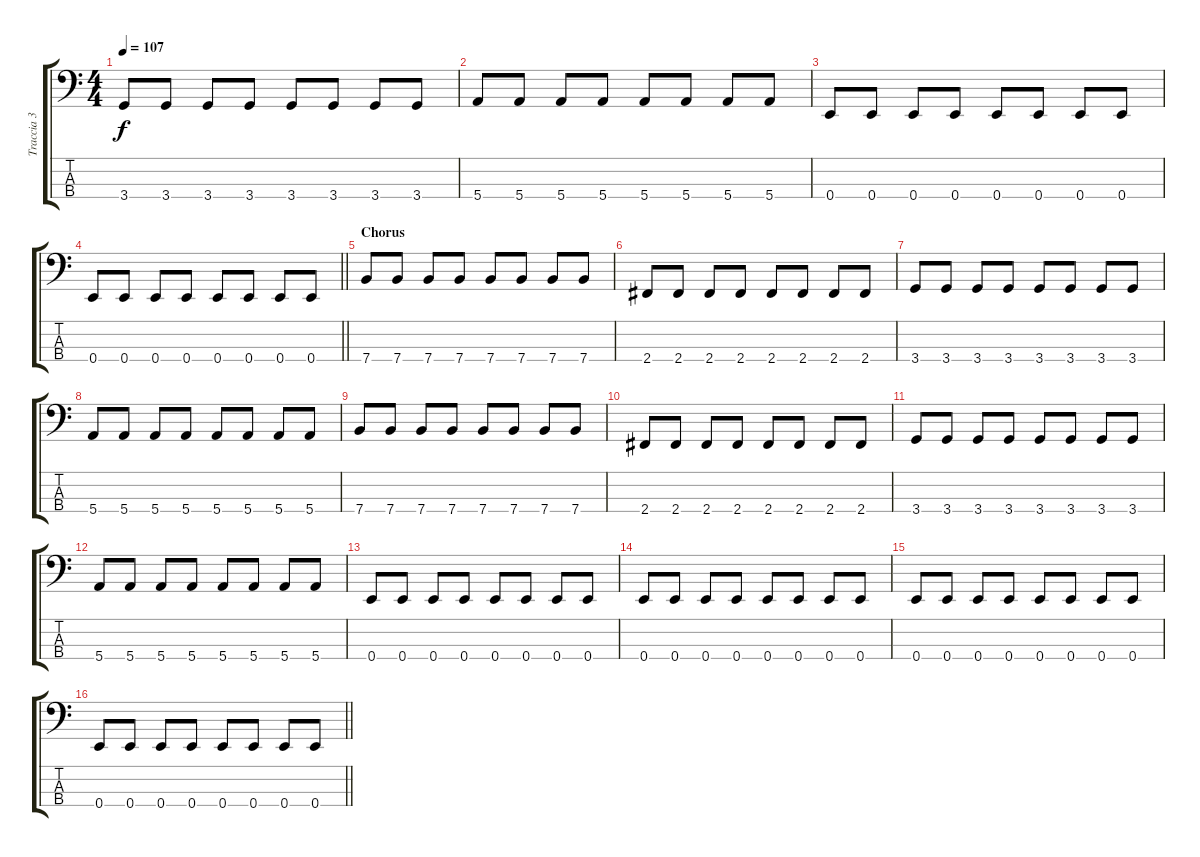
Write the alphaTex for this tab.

\track ("Traccia 3" "Traccia 3") {instrument electricbassfinger}
\staff {score tabs}
\tuning (G2 D2 A1 E1) {hide}
\ts (4 4)
\tempo 107
\clef f4
\ks c
3.4.8{dy f} 3.4.8 3.4.8 3.4.8 3.4.8 3.4.8 3.4.8 3.4.8 |
5.4.8 5.4.8 5.4.8 5.4.8 5.4.8 5.4.8 5.4.8 5.4.8 |
0.4.8 0.4.8 0.4.8 0.4.8 0.4.8 0.4.8 0.4.8 0.4.8 |
\barLineRight lightlight
0.4.8 0.4.8 0.4.8 0.4.8 0.4.8 0.4.8 0.4.8 0.4.8 |
\section ("" "Chorus")
7.4.8 7.4.8 7.4.8 7.4.8 7.4.8 7.4.8 7.4.8 7.4.8 |
2.4.8 2.4.8 2.4.8 2.4.8 2.4.8 2.4.8 2.4.8 2.4.8 |
3.4.8 3.4.8 3.4.8 3.4.8 3.4.8 3.4.8 3.4.8 3.4.8 |
5.4.8 5.4.8 5.4.8 5.4.8 5.4.8 5.4.8 5.4.8 5.4.8 |
7.4.8 7.4.8 7.4.8 7.4.8 7.4.8 7.4.8 7.4.8 7.4.8 |
2.4.8 2.4.8 2.4.8 2.4.8 2.4.8 2.4.8 2.4.8 2.4.8 |
3.4.8 3.4.8 3.4.8 3.4.8 3.4.8 3.4.8 3.4.8 3.4.8 |
5.4.8 5.4.8 5.4.8 5.4.8 5.4.8 5.4.8 5.4.8 5.4.8 |
0.4.8 0.4.8 0.4.8 0.4.8 0.4.8 0.4.8 0.4.8 0.4.8 |
0.4.8 0.4.8 0.4.8 0.4.8 0.4.8 0.4.8 0.4.8 0.4.8 |
0.4.8 0.4.8 0.4.8 0.4.8 0.4.8 0.4.8 0.4.8 0.4.8 |
\barLineRight lightlight
0.4.8 0.4.8 0.4.8 0.4.8 0.4.8 0.4.8 0.4.8 0.4.8
